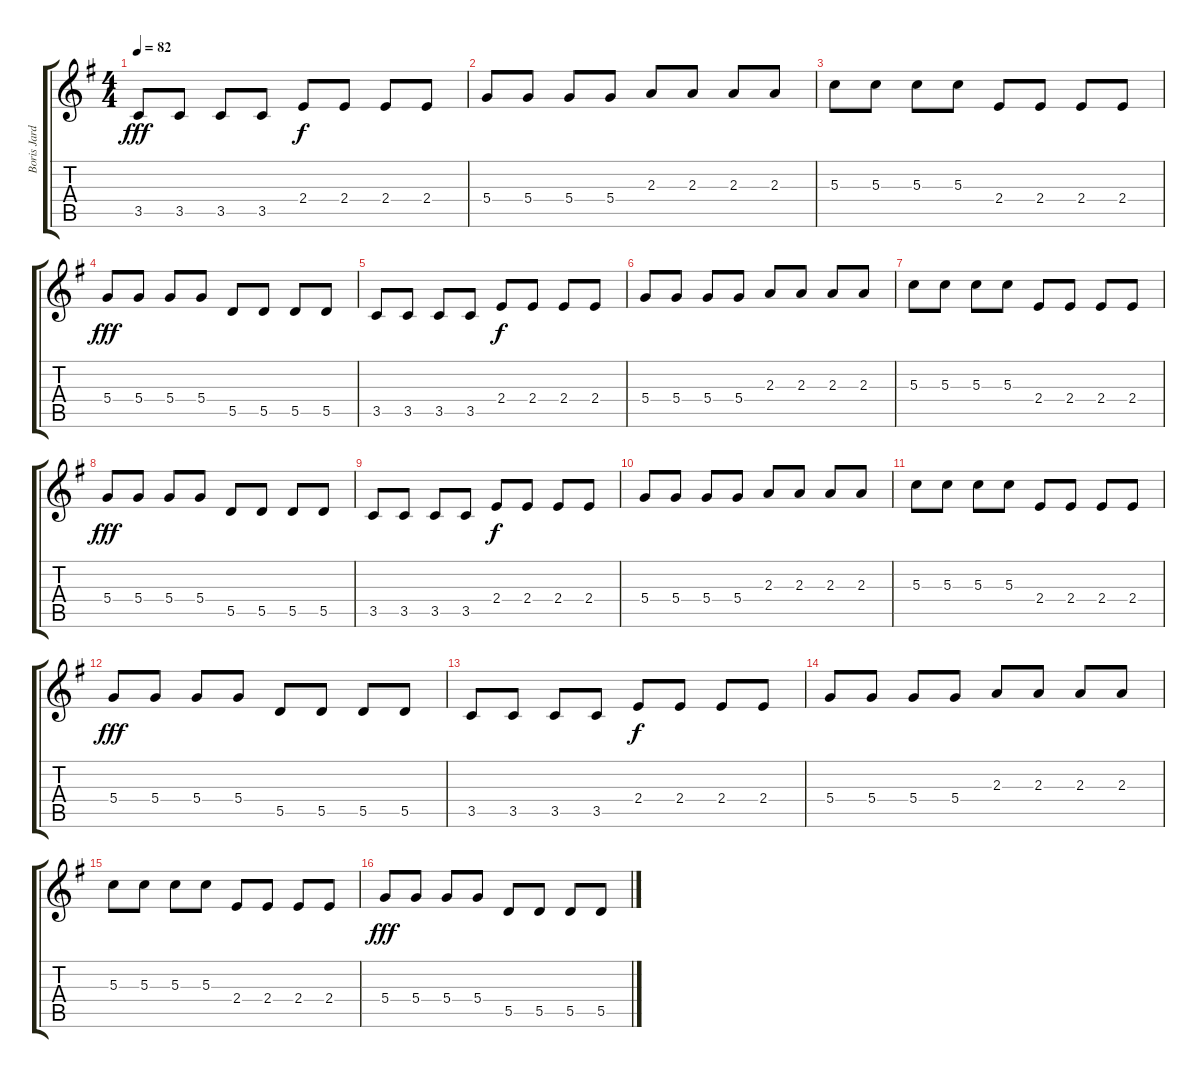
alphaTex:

\track ("Boris Jardel (guitare)" "Boris Jard") {instrument overdrivenguitar}
\staff {score tabs}
\tuning (E4 B3 G3 D3 A2 E2) {hide}
\ts (4 4)
\tempo 82
\clef g2
\ks g
3.5.8{dy fff} 3.5.8 3.5.8 3.5.8 2.4.8{dy f} 2.4.8 2.4.8 2.4.8 |
5.4.8{volume 16} 5.4.8 5.4.8 5.4.8 2.3.8 2.3.8 2.3.8 2.3.8 |
5.3.8 5.3.8 5.3.8 5.3.8 2.4.8 2.4.8 2.4.8 2.4.8 |
5.4.8{dy fff} 5.4.8 5.4.8 5.4.8 5.5.8 5.5.8 5.5.8 5.5.8 |
3.5.8 3.5.8 3.5.8 3.5.8 2.4.8{dy f} 2.4.8 2.4.8 2.4.8 |
5.4.8 5.4.8 5.4.8 5.4.8 2.3.8 2.3.8 2.3.8 2.3.8 |
5.3.8 5.3.8 5.3.8 5.3.8 2.4.8 2.4.8 2.4.8 2.4.8 |
5.4.8{dy fff} 5.4.8 5.4.8 5.4.8 5.5.8 5.5.8 5.5.8 5.5.8 |
3.5.8 3.5.8 3.5.8 3.5.8 2.4.8{dy f} 2.4.8 2.4.8 2.4.8 |
5.4.8 5.4.8 5.4.8 5.4.8 2.3.8 2.3.8 2.3.8 2.3.8 |
5.3.8 5.3.8 5.3.8 5.3.8 2.4.8 2.4.8 2.4.8 2.4.8 |
5.4.8{dy fff} 5.4.8 5.4.8 5.4.8 5.5.8 5.5.8 5.5.8 5.5.8 |
3.5.8 3.5.8 3.5.8 3.5.8 2.4.8{dy f} 2.4.8 2.4.8 2.4.8 |
5.4.8 5.4.8 5.4.8 5.4.8 2.3.8 2.3.8 2.3.8 2.3.8 |
5.3.8 5.3.8 5.3.8 5.3.8 2.4.8 2.4.8 2.4.8 2.4.8 |
5.4.8{dy fff} 5.4.8 5.4.8 5.4.8 5.5.8 5.5.8 5.5.8 5.5.8
